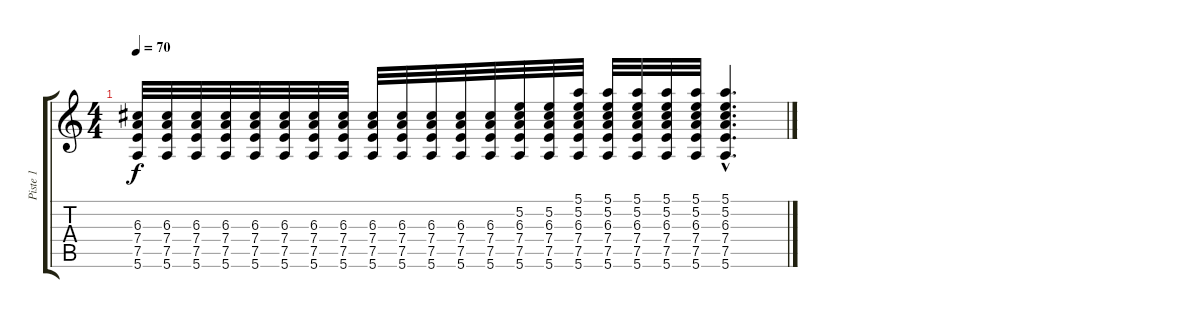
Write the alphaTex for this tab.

\track ("Piste 1" "Piste 1") {instrument acousticguitarsteel}
\staff {score tabs}
\tuning (E4 B3 G3 D3 A2 E2) {hide}
\ts (4 4)
\tempo 70
\clef g2
\ks c
(6.3 7.4 7.5 5.6).32{dy f} (6.3 7.4 7.5 5.6).32 (6.3 7.4 7.5 5.6).32 (6.3 7.4 7.5 5.6).32 (6.3 7.4 7.5 5.6).32 (6.3 7.4 7.5 5.6).32 (6.3 7.4 7.5 5.6).32 (6.3 7.4 7.5 5.6).32 (6.3 7.4 7.5 5.6).32 (6.3 7.4 7.5 5.6).32 (6.3 7.4 7.5 5.6).32 (6.3 7.4 7.5 5.6).32 (6.3 7.4 7.5 5.6).32 (5.2 6.3 7.4 7.5 5.6).32 (5.2 6.3 7.4 7.5 5.6).32 (5.1 5.2 6.3 7.4 7.5 5.6).32 (5.1 5.2 6.3 7.4 7.5 5.6).32 (5.1 5.2 6.3 7.4 7.5 5.6).32 (5.1 5.2 6.3 7.4 7.5 5.6).32 (5.1 5.2 6.3 7.4 7.5 5.6).32 (5.1{hac} 5.2{hac} 6.3{hac} 7.4{hac} 7.5{hac} 5.6{hac}).4{d}
